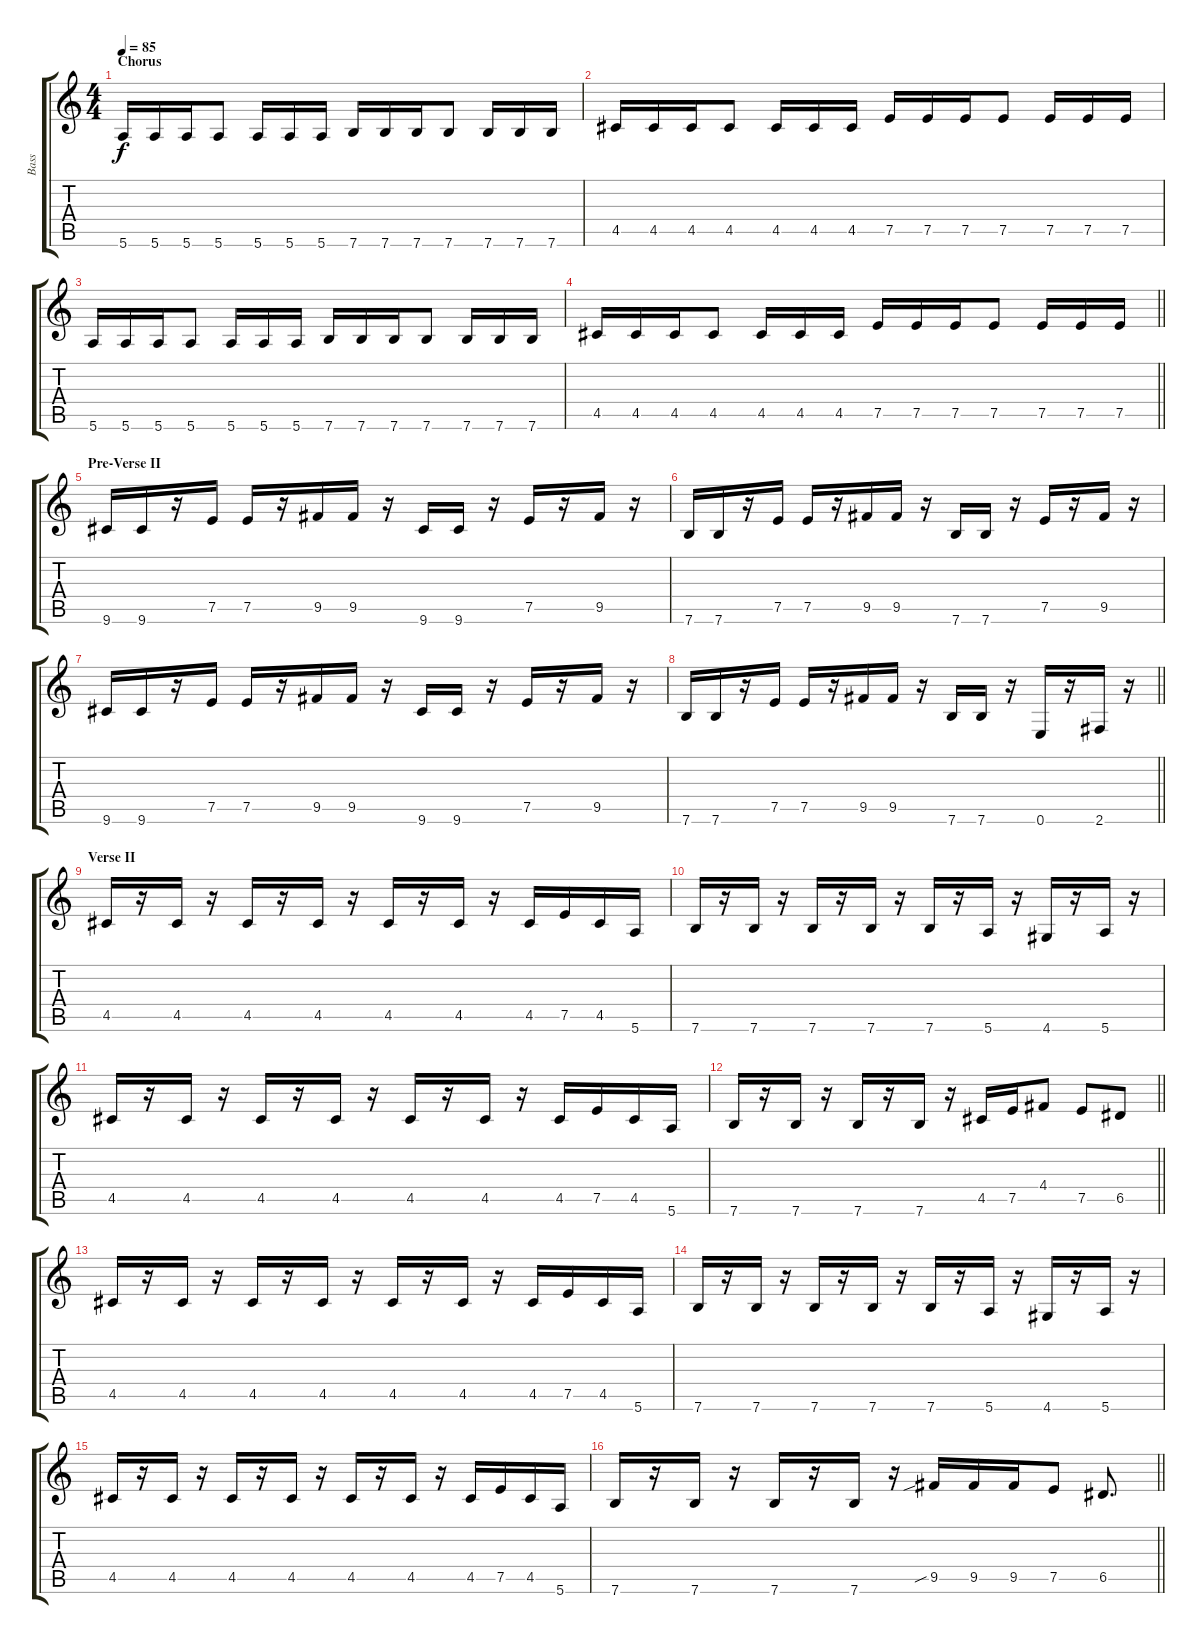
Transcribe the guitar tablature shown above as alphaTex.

\track ("Bass" "Bass") {instrument electricbassfinger}
\staff {score tabs}
\tuning (E4 B3 G3 D3 A2 E2) {hide}
\ts (4 4)
\section ("" "Chorus ")
\tempo 85
\clef g2
\ks c
5.6.16{dy f} 5.6.16 5.6.16 5.6.8 5.6.16 5.6.16 5.6.16 7.6.16 7.6.16 7.6.16 7.6.8 7.6.16 7.6.16 7.6.16 |
4.5.16 4.5.16 4.5.16 4.5.8 4.5.16 4.5.16 4.5.16 7.5.16 7.5.16 7.5.16 7.5.8 7.5.16 7.5.16 7.5.16 |
5.6.16 5.6.16 5.6.16 5.6.8 5.6.16 5.6.16 5.6.16 7.6.16 7.6.16 7.6.16 7.6.8 7.6.16 7.6.16 7.6.16 |
\barLineRight lightlight
4.5.16 4.5.16 4.5.16 4.5.8 4.5.16 4.5.16 4.5.16 7.5.16 7.5.16 7.5.16 7.5.8 7.5.16 7.5.16 7.5.16 |
\section ("" "Pre-Verse II")
9.6.16{volume 10} 9.6.16 r.16 7.5.16 7.5.16 r.16 9.5.16 9.5.16 r.16 9.6.16 9.6.16 r.16 7.5.16 r.16 9.5.16 r.16 |
7.6.16 7.6.16 r.16 7.5.16 7.5.16 r.16 9.5.16 9.5.16 r.16 7.6.16 7.6.16 r.16 7.5.16 r.16 9.5.16 r.16 |
9.6.16 9.6.16 r.16 7.5.16 7.5.16 r.16 9.5.16 9.5.16 r.16 9.6.16 9.6.16 r.16 7.5.16 r.16 9.5.16 r.16 |
\barLineRight lightlight
7.6.16 7.6.16 r.16 7.5.16 7.5.16 r.16 9.5.16 9.5.16 r.16 7.6.16 7.6.16 r.16 0.6.16 r.16 2.6.16 r.16 |
\section ("" "Verse II")
4.5.16{volume 10} r.16 4.5.16 r.16 4.5.16 r.16 4.5.16 r.16 4.5.16 r.16 4.5.16 r.16 4.5.16 7.5.16 4.5.16 5.6.16 |
7.6.16 r.16 7.6.16 r.16 7.6.16 r.16 7.6.16 r.16 7.6.16 r.16 5.6.16 r.16 4.6.16 r.16 5.6.16 r.16 |
4.5.16 r.16 4.5.16 r.16 4.5.16 r.16 4.5.16 r.16 4.5.16 r.16 4.5.16 r.16 4.5.16 7.5.16 4.5.16 5.6.16 |
\barLineRight lightlight
7.6.16 r.16 7.6.16 r.16 7.6.16 r.16 7.6.16 r.16 4.5.16 7.5.16 4.4.8 7.5.8 6.5.8 |
4.5.16 r.16 4.5.16 r.16 4.5.16 r.16 4.5.16 r.16 4.5.16 r.16 4.5.16 r.16 4.5.16 7.5.16 4.5.16 5.6.16 |
7.6.16 r.16 7.6.16 r.16 7.6.16 r.16 7.6.16 r.16 7.6.16 r.16 5.6.16 r.16 4.6.16 r.16 5.6.16 r.16 |
4.5.16 r.16 4.5.16 r.16 4.5.16 r.16 4.5.16 r.16 4.5.16 r.16 4.5.16 r.16 4.5.16 7.5.16 4.5.16 5.6.16 |
\barLineRight lightlight
7.6.16 r.16 7.6.16 r.16 7.6.16 r.16 7.6.16 r.16 9.5{sib}.16 9.5.16 9.5.16 7.5.8 6.5.8{d}
